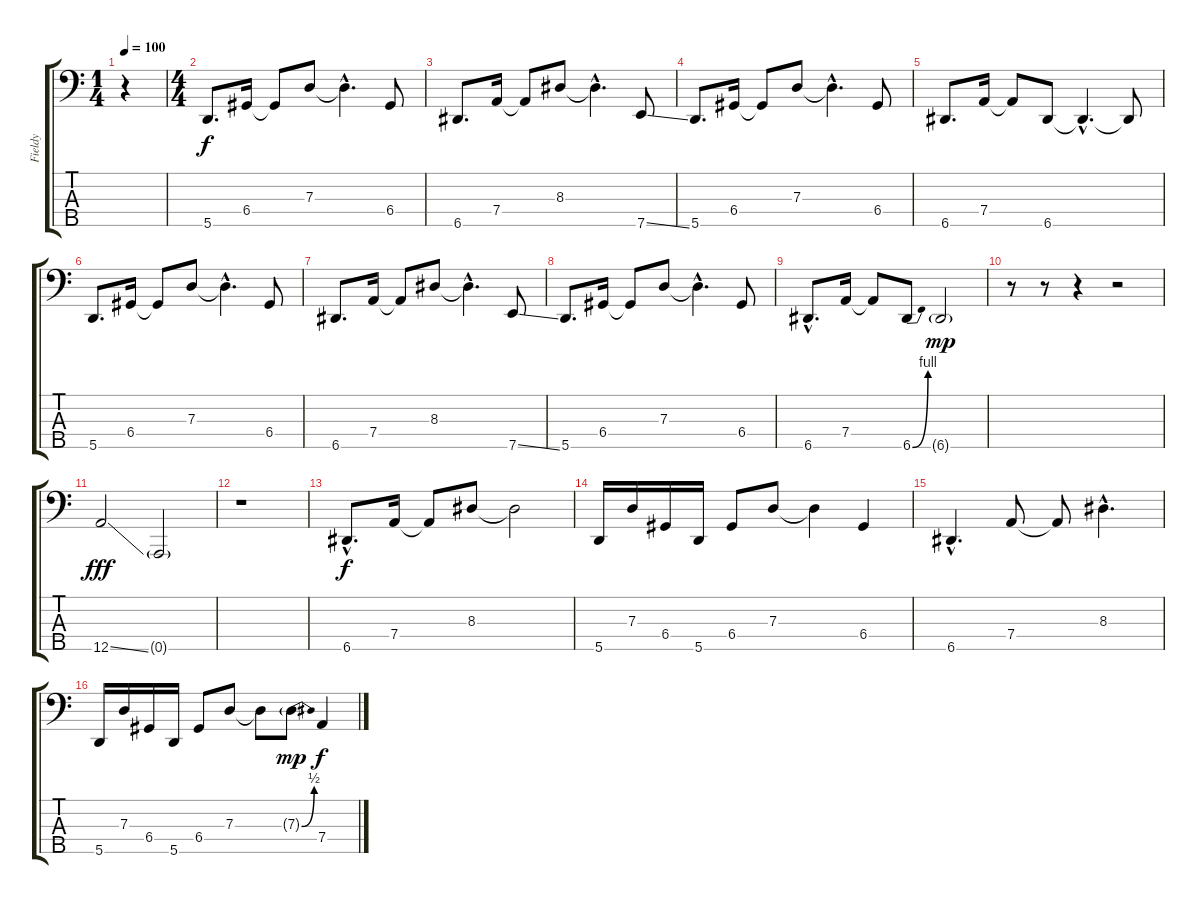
\track ("Fieldy" "Fieldy") {instrument electricbassfinger}
\staff {score tabs}
\tuning (F2 C2 G1 D1 A0) {hide}
\ts (1 4)
\tempo 100
\clef f4
\ks c
r.4{dy f instrument electricbassfinger} |
\ts (4 4)
5.5.8{d} 6.4.16 6.4{t}.8 7.3.8 7.3{hac t}.4{d} 6.4.8 |
6.5.8{d} 7.4.16 7.4{t}.8 8.3.8 8.3{hac t}.4{d} 7.5{ss}.8 |
5.5.8{d} 6.4.16 6.4{t}.8 7.3.8 7.3{hac t}.4{d} 6.4.8 |
6.5.8{d} 7.4.16 7.4{t}.8 6.5.8 6.5{hac t}.4{d} 6.5{t}.8 |
5.5.8{d instrument electricbassfinger} 6.4.16 6.4{t}.8 7.3.8 7.3{hac t}.4{d} 6.4.8 |
6.5.8{d} 7.4.16 7.4{t}.8 8.3.8 8.3{hac t}.4{d} 7.5{ss}.8 |
5.5.8{d} 6.4.16 6.4{t}.8 7.3.8 7.3{hac t}.4{d} 6.4.8 |
6.5{hac}.8{d} 7.4.16 7.4{t}.8 6.5{be (bend 0 0 60 4)}.8 6.5{g}.2{dy mp} |
r.8 r.8 r.4 r.2 |
12.5{ss}.2{dy fff} 0.5{g}.2 |
r.1 |
6.5{hac}.8{d dy f} 7.4.16 7.4{t}.8 8.3.8 8.3{t}.2 |
5.5.16 7.3.16 6.4.16 5.5.16 6.4.8 7.3.8 7.3{t}.4 6.4.4 |
6.5{hac}.4{d} 7.4.8 7.4{t}.8 8.3{hac}.4{d} |
5.5.16 7.3.16 6.4.16 5.5.16 6.4.8 7.3.8 7.3{t}.8 7.3{be (bend 0 0 60 2) g}.8{dy mp} 7.4.4{dy f}
